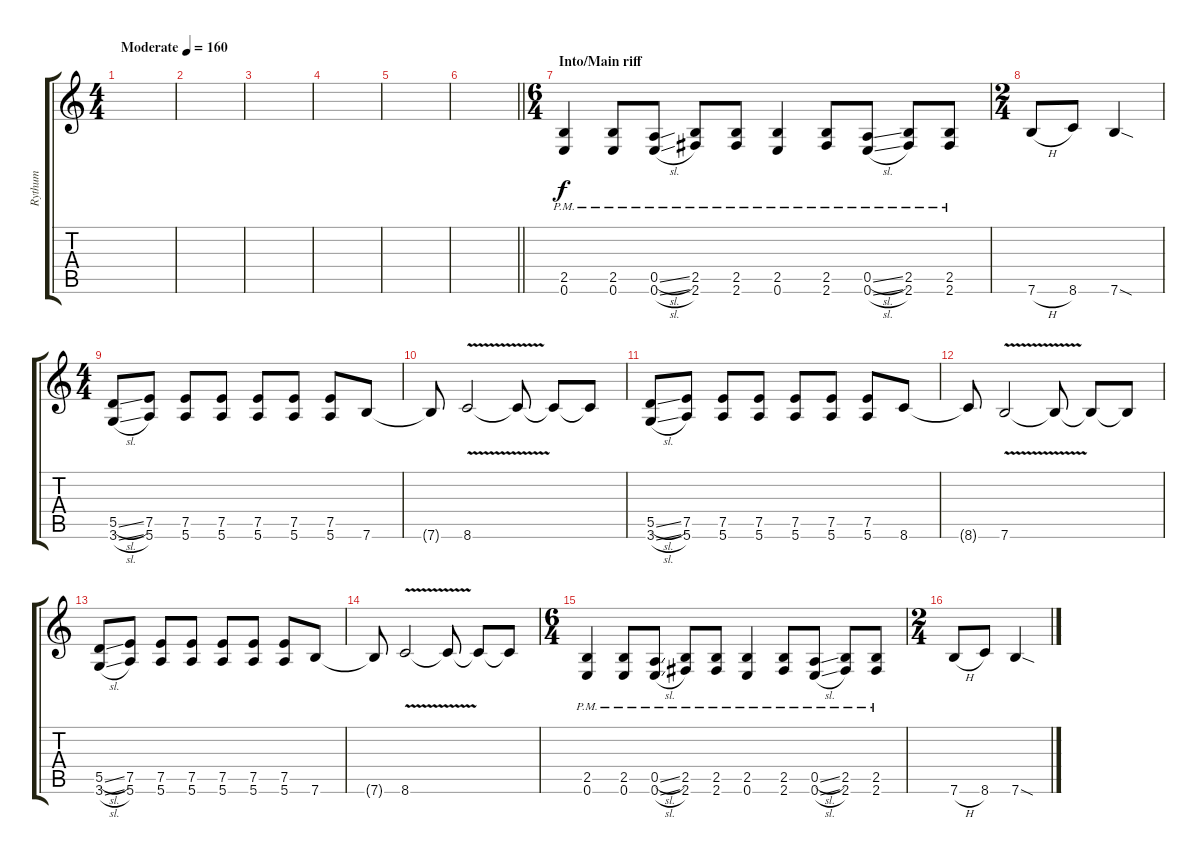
\track ("Rythum" "Rythum") {instrument distortionguitar}
\staff {score tabs}
\tuning (E4 B3 G3 D3 A2 E2) {hide}
\ts (4 4)
\tempo (160 "Moderate")
\clef g2
\ks c
|
|
|
|
|
\barLineRight lightlight
|
\ts (6 4)
\section ("" "Into/Main riff")
(2.5{pm} 0.6{pm}).4 (2.5{pm} 0.6{pm}).8 (0.5{sl pm} 0.6{sl pm}).8 (2.5{pm} 2.6{pm}).8 (2.5{pm} 2.6{pm}).8 (2.5{pm} 0.6{pm}).4 (2.5{pm} 2.6{pm}).8 (0.5{sl pm} 0.6{sl pm}).8 (2.5{pm} 2.6{pm}).8 (2.5{pm} 2.6{pm}).8 |
\ts (2 4)
7.6{h}.8 8.6.8 7.6{sod}.4 |
\ts (4 4)
(5.5{sl} 3.6{sl}).8 (7.5 5.6).8 (7.5 5.6).8 (7.5 5.6).8 (7.5 5.6).8 (7.5 5.6).8 (7.5 5.6).8 7.6.8 |
7.6{t}.8 8.6{v}.2 8.6{t}.8 8.6{t}.8 8.6{t}.8 |
(5.5{sl} 3.6{sl}).8 (7.5 5.6).8 (7.5 5.6).8 (7.5 5.6).8 (7.5 5.6).8 (7.5 5.6).8 (7.5 5.6).8 8.6.8 |
8.6{t}.8 7.6{v}.2 7.6{t}.8 7.6{t}.8 7.6{t}.8 |
(5.5{sl} 3.6{sl}).8 (7.5 5.6).8 (7.5 5.6).8 (7.5 5.6).8 (7.5 5.6).8 (7.5 5.6).8 (7.5 5.6).8 7.6.8 |
7.6{t}.8 8.6{v}.2 8.6{t}.8 8.6{t}.8 8.6{t}.8 |
\ts (6 4)
(2.5{pm} 0.6{pm}).4 (2.5{pm} 0.6{pm}).8 (0.5{sl pm} 0.6{sl pm}).8 (2.5{pm} 2.6{pm}).8 (2.5{pm} 2.6{pm}).8 (2.5{pm} 0.6{pm}).4 (2.5{pm} 2.6{pm}).8 (0.5{sl pm} 0.6{sl pm}).8 (2.5{pm} 2.6{pm}).8 (2.5{pm} 2.6{pm}).8 |
\ts (2 4)
7.6{h}.8 8.6.8 7.6{sod}.4
